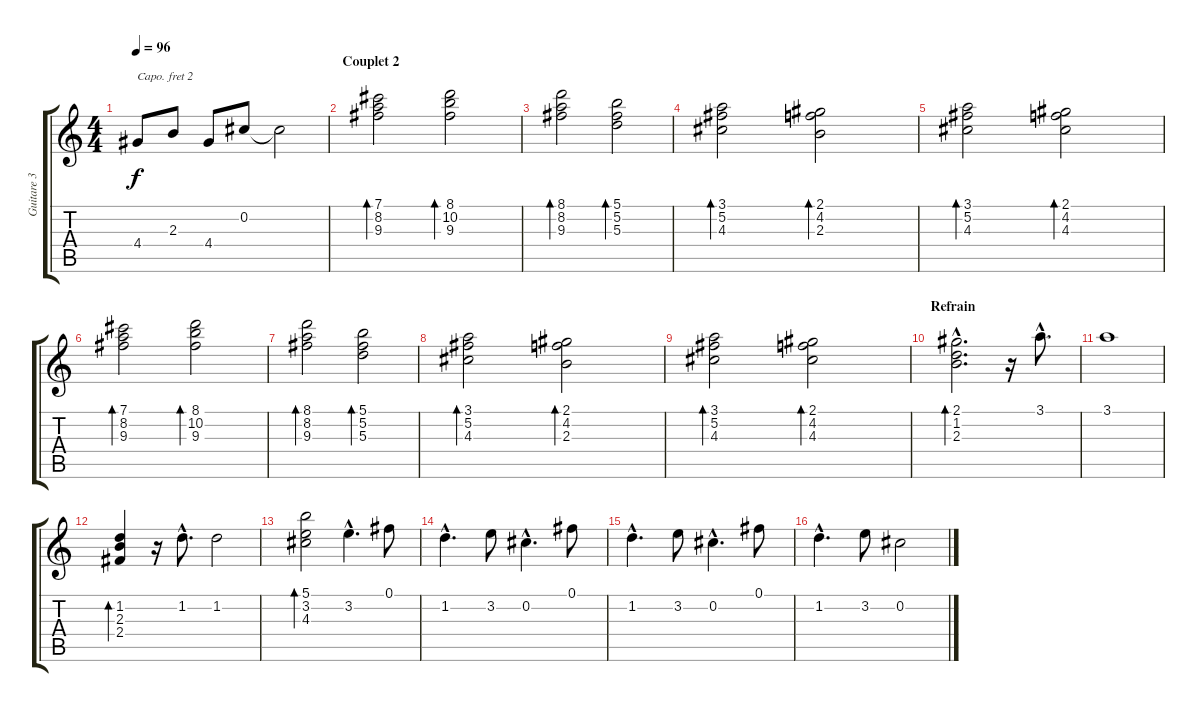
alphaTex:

\track ("Guitare 3" "Guitare 3") {instrument electricguitarmuted}
\staff {score tabs}
\capo 2
\tuning (E4 B3 G3 D3 A2 E2) {hide}
\ts (4 4)
\tempo 96
\clef g2
\ks c
4.4.8{dy f} 2.3.8 4.4.8 0.2.8 0.2{t}.2 |
\section ("" "Couplet 2")
(7.1 8.2 9.3).2{bd 240 volume 11} (8.1 10.2 9.3).2{bd 240} |
(8.1 8.2 9.3).2{bd 240} (5.1 5.2 5.3).2{bd 240} |
(3.1 5.2 4.3).2{bd 240} (2.1 4.2 2.3).2{bd 240} |
(3.1 5.2 4.3).2{bd 240} (2.1 4.2 4.3).2{bd 240} |
(7.1 8.2 9.3).2{bd 240} (8.1 10.2 9.3).2{bd 120} |
(8.1 8.2 9.3).2{bd 240} (5.1 5.2 5.3).2{bd 240} |
(3.1 5.2 4.3).2{bd 240} (2.1 4.2 2.3).2{bd 240} |
(3.1 5.2 4.3).2{bd 240} (2.1 4.2 4.3).2{bd 240} |
\section ("" "Refrain")
(2.1{hac} 1.2{hac} 2.3{hac}).2{d bd 120 volume 13} r.16 3.1{hac}.8{d} |
3.1.1 |
(1.2 2.3 2.4).4{bd 120} r.16 1.2{hac}.8{d} 1.2.2 |
(5.1 3.2 4.3).2{bd 120} 3.2{hac}.4{d} 0.1.8 |
1.2{hac}.4{d} 3.2.8 0.2{hac}.4{d} 0.1.8 |
1.2{hac}.4{d} 3.2.8 0.2{hac}.4{d} 0.1.8 |
1.2{hac}.4{d} 3.2.8 0.2.2
